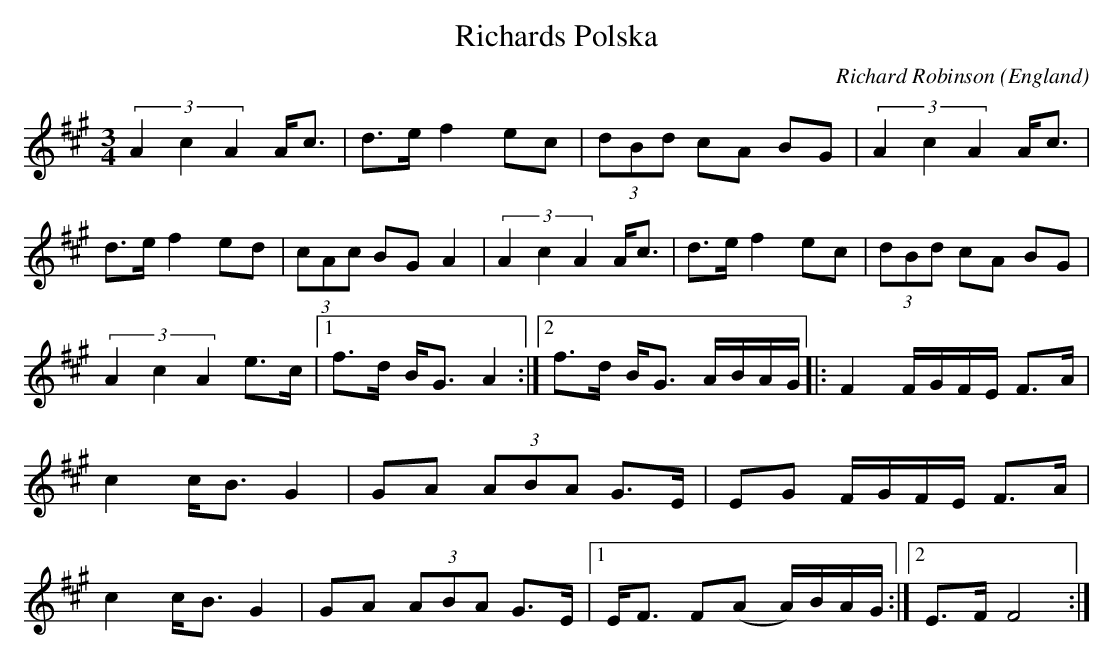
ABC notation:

X:1
T:Richards Polska
C:Richard Robinson
M:3/4
O:England
K:A
(3A2c2A2 A<c | d>e f2 ec | (3dBd cA BG | \
(3A2c2A2 A<c | d>e f2 ed | (3cAc BG A2 | \
(3A2c2A2 A<c | d>e f2 ec | (3dBd cA BG | \
(3A2c2A2 e>c \
|1 f>d B<G A2 :|2f>d B<G A/B/A/G/|:\
F2 F/G/F/E/ F>A | c2 c<B G2 | GA (3ABA G>E | \
EG F/G/F/E/ F>A | c2 c<B G2 | GA (3ABA G>E |1\
E<F F(A  A/)B/A/G/ :|2 E>F F4 :|
